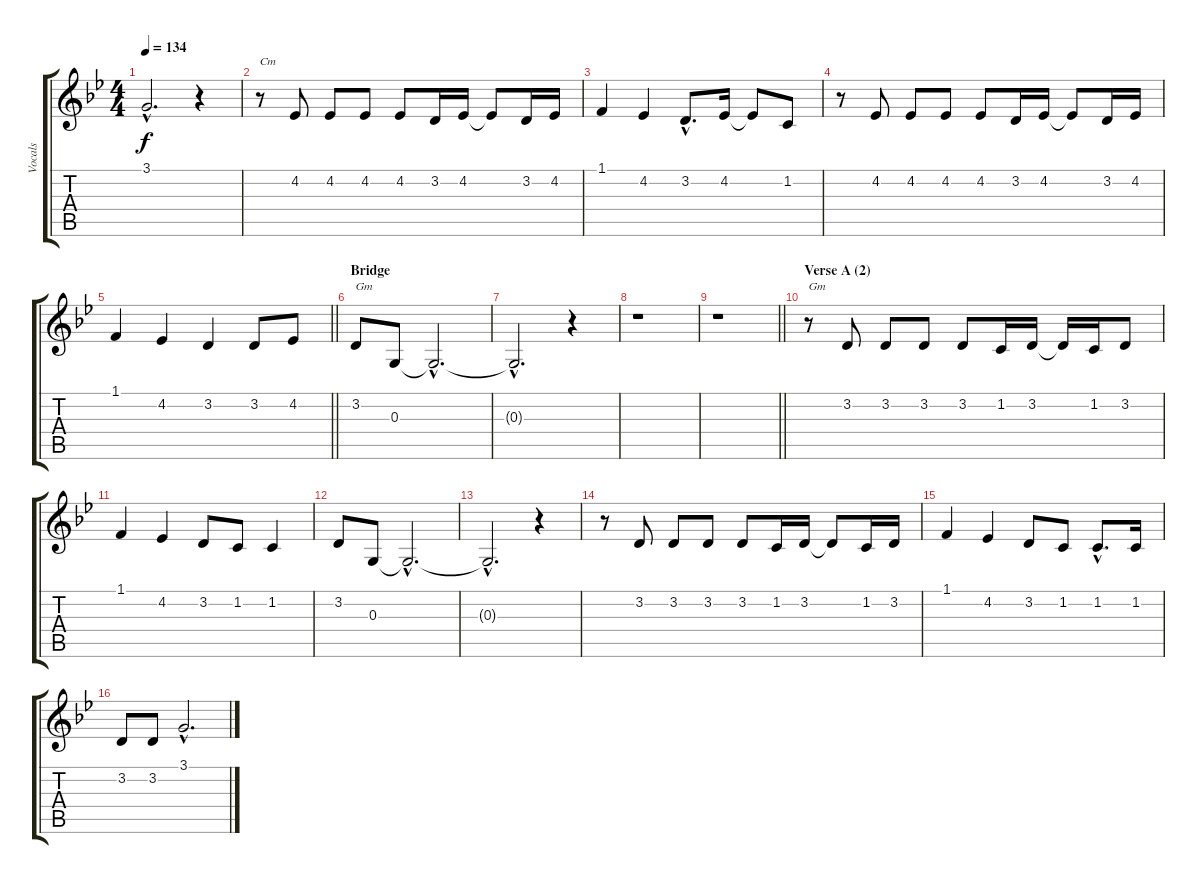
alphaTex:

\track ("Vocals" "Vocals") {instrument sopranosax}
\staff {score tabs}
\tuning (E4 B3 G3 D3 A2 E2) {hide}
\ts (4 4)
\tempo 134
\clef g2
\ks gminor
3.1{hac t}.2{d dy f} r.4 |
r.8{txt "Cm"} 4.2.8 4.2.8 4.2.8 4.2.8 3.2.16 4.2.16 4.2{t}.8 3.2.16 4.2.16 |
1.1.4 4.2.4 3.2{hac}.8{d} 4.2.16 4.2{t}.8 1.2.8 |
r.8 4.2.8 4.2.8 4.2.8 4.2.8 3.2.16 4.2.16 4.2{t}.8 3.2.16 4.2.16 |
\barLineRight lightlight
1.1.4 4.2.4 3.2.4 3.2.8 4.2.8 |
\section ("" "Bridge")
3.2.8{txt "Gm"} 0.3.8 0.3{hac t}.2{d} |
0.3{hac t}.2{d} r.4 |
r.1 |
\barLineRight lightlight
r.1 |
\section ("" "Verse A (2)")
r.8{txt "Gm"} 3.2.8 3.2.8 3.2.8 3.2.8 1.2.16 3.2.16 3.2{t}.16 1.2.16 3.2.8 |
1.1.4 4.2.4 3.2.8 1.2.8 1.2.4 |
3.2.8 0.3.8 0.3{hac t}.2{d} |
0.3{hac t}.2{d} r.4 |
r.8 3.2.8 3.2.8 3.2.8 3.2.8 1.2.16 3.2.16 3.2{t}.8 1.2.16 3.2.16 |
1.1.4 4.2.4 3.2.8 1.2.8 1.2{hac}.8{d} 1.2.16 |
3.2.8 3.2.8 3.1{hac}.2{d}
